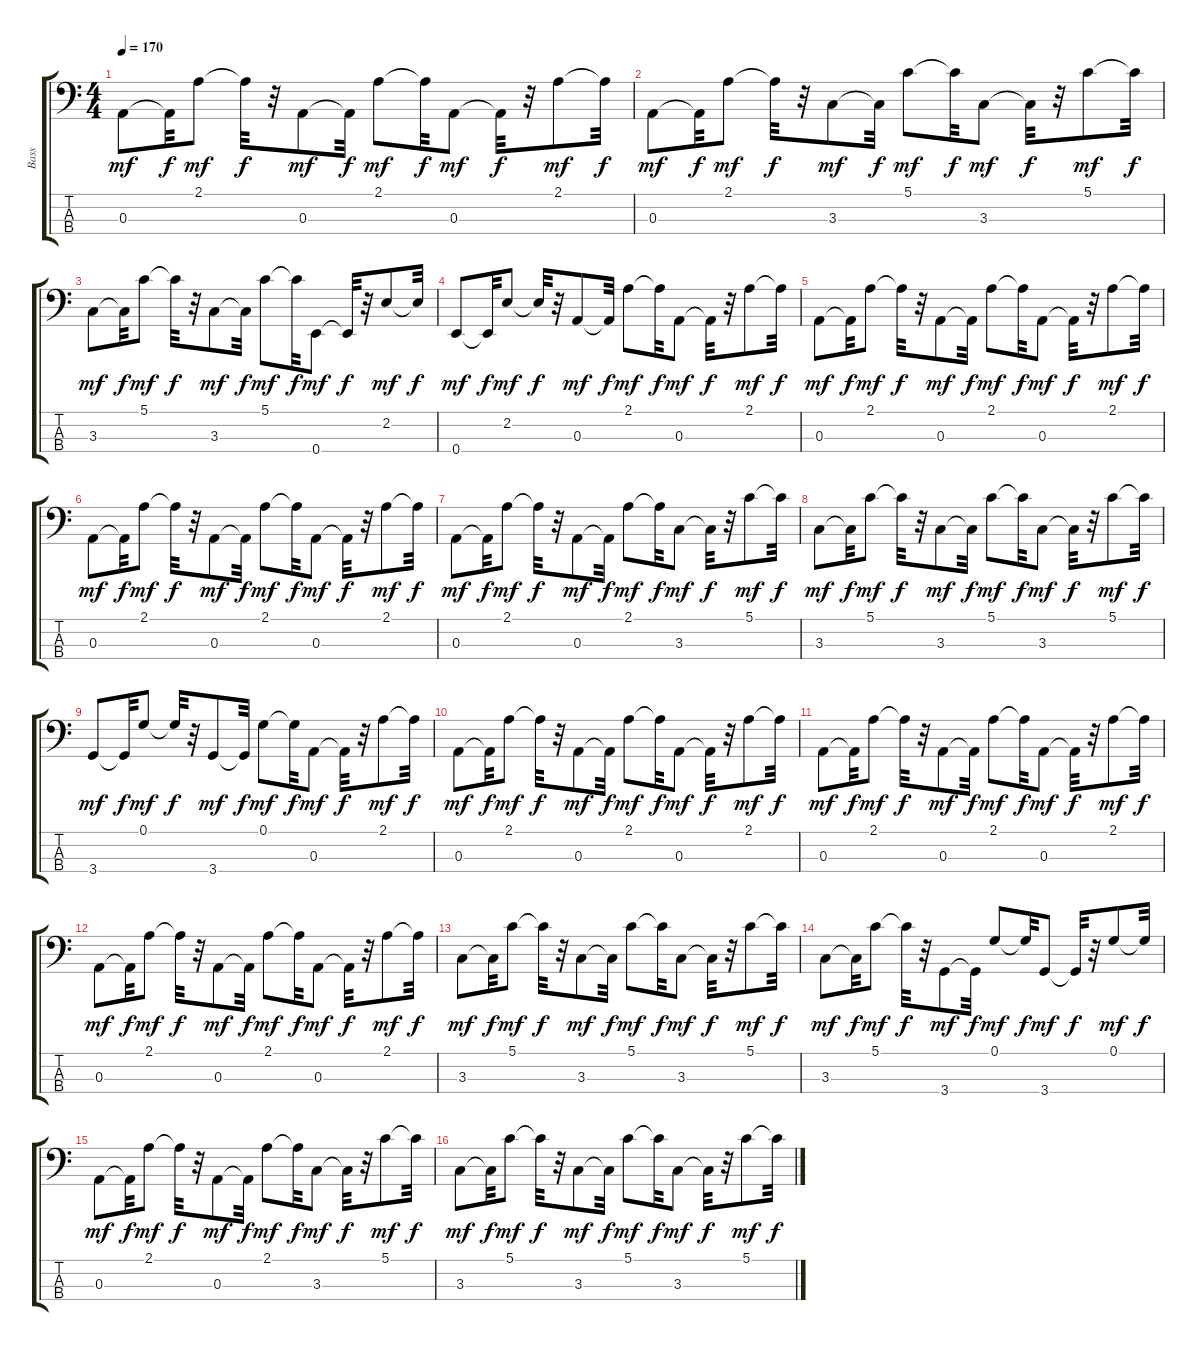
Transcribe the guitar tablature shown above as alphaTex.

\track ("Bass" "Bass") {instrument electricguitarmuted}
\staff {score tabs}
\tuning (G2 D2 A1 E1) {hide}
\ts (4 4)
\tempo 170
\clef f4
\ks c
0.3.8{dy mf} 0.3{t}.32{dy f} 2.1.8{dy mf} 2.1{t}.32{dy f} r.32 0.3.8{dy mf} 0.3{t}.32{dy f} 2.1.8{dy mf} 2.1{t}.32{dy f} 0.3.8{dy mf} 0.3{t}.32{dy f} r.32 2.1.8{dy mf} 2.1{t}.32{dy f} |
0.3.8{dy mf} 0.3{t}.32{dy f} 2.1.8{dy mf} 2.1{t}.32{dy f} r.32 3.3.8{dy mf} 3.3{t}.32{dy f} 5.1.8{dy mf} 5.1{t}.32{dy f} 3.3.8{dy mf} 3.3{t}.32{dy f} r.32 5.1.8{dy mf} 5.1{t}.32{dy f} |
3.3.8{dy mf} 3.3{t}.32{dy f} 5.1.8{dy mf} 5.1{t}.32{dy f} r.32 3.3.8{dy mf} 3.3{t}.32{dy f} 5.1.8{dy mf} 5.1{t}.32{dy f} 0.4.8{dy mf} 0.4{t}.32{dy f} r.32 2.2.8{dy mf} 2.2{t}.32{dy f} |
0.4.8{dy mf} 0.4{t}.32{dy f} 2.2.8{dy mf} 2.2{t}.32{dy f} r.32 0.3.8{dy mf} 0.3{t}.32{dy f} 2.1.8{dy mf} 2.1{t}.32{dy f} 0.3.8{dy mf} 0.3{t}.32{dy f} r.32 2.1.8{dy mf} 2.1{t}.32{dy f} |
0.3.8{dy mf} 0.3{t}.32{dy f} 2.1.8{dy mf} 2.1{t}.32{dy f} r.32 0.3.8{dy mf} 0.3{t}.32{dy f} 2.1.8{dy mf} 2.1{t}.32{dy f} 0.3.8{dy mf} 0.3{t}.32{dy f} r.32 2.1.8{dy mf} 2.1{t}.32{dy f} |
0.3.8{dy mf} 0.3{t}.32{dy f} 2.1.8{dy mf} 2.1{t}.32{dy f} r.32 0.3.8{dy mf} 0.3{t}.32{dy f} 2.1.8{dy mf} 2.1{t}.32{dy f} 0.3.8{dy mf} 0.3{t}.32{dy f} r.32 2.1.8{dy mf} 2.1{t}.32{dy f} |
0.3.8{dy mf} 0.3{t}.32{dy f} 2.1.8{dy mf} 2.1{t}.32{dy f} r.32 0.3.8{dy mf} 0.3{t}.32{dy f} 2.1.8{dy mf} 2.1{t}.32{dy f} 3.3.8{dy mf} 3.3{t}.32{dy f} r.32 5.1.8{dy mf} 5.1{t}.32{dy f} |
3.3.8{dy mf} 3.3{t}.32{dy f} 5.1.8{dy mf} 5.1{t}.32{dy f} r.32 3.3.8{dy mf} 3.3{t}.32{dy f} 5.1.8{dy mf} 5.1{t}.32{dy f} 3.3.8{dy mf} 3.3{t}.32{dy f} r.32 5.1.8{dy mf} 5.1{t}.32{dy f} |
3.4.8{dy mf} 3.4{t}.32{dy f} 0.1.8{dy mf} 0.1{t}.32{dy f} r.32 3.4.8{dy mf} 3.4{t}.32{dy f} 0.1.8{dy mf} 0.1{t}.32{dy f} 0.3.8{dy mf} 0.3{t}.32{dy f} r.32 2.1.8{dy mf} 2.1{t}.32{dy f} |
0.3.8{dy mf} 0.3{t}.32{dy f} 2.1.8{dy mf} 2.1{t}.32{dy f} r.32 0.3.8{dy mf} 0.3{t}.32{dy f} 2.1.8{dy mf} 2.1{t}.32{dy f} 0.3.8{dy mf} 0.3{t}.32{dy f} r.32 2.1.8{dy mf} 2.1{t}.32{dy f} |
0.3.8{dy mf} 0.3{t}.32{dy f} 2.1.8{dy mf} 2.1{t}.32{dy f} r.32 0.3.8{dy mf} 0.3{t}.32{dy f} 2.1.8{dy mf} 2.1{t}.32{dy f} 0.3.8{dy mf} 0.3{t}.32{dy f} r.32 2.1.8{dy mf} 2.1{t}.32{dy f} |
0.3.8{dy mf} 0.3{t}.32{dy f} 2.1.8{dy mf} 2.1{t}.32{dy f} r.32 0.3.8{dy mf} 0.3{t}.32{dy f} 2.1.8{dy mf} 2.1{t}.32{dy f} 0.3.8{dy mf} 0.3{t}.32{dy f} r.32 2.1.8{dy mf} 2.1{t}.32{dy f} |
3.3.8{dy mf} 3.3{t}.32{dy f} 5.1.8{dy mf} 5.1{t}.32{dy f} r.32 3.3.8{dy mf} 3.3{t}.32{dy f} 5.1.8{dy mf} 5.1{t}.32{dy f} 3.3.8{dy mf} 3.3{t}.32{dy f} r.32 5.1.8{dy mf} 5.1{t}.32{dy f} |
3.3.8{dy mf} 3.3{t}.32{dy f} 5.1.8{dy mf} 5.1{t}.32{dy f} r.32 3.4.8{dy mf} 3.4{t}.32{dy f} 0.1.8{dy mf} 0.1{t}.32{dy f} 3.4.8{dy mf} 3.4{t}.32{dy f} r.32 0.1.8{dy mf} 0.1{t}.32{dy f} |
0.3.8{dy mf} 0.3{t}.32{dy f} 2.1.8{dy mf} 2.1{t}.32{dy f} r.32 0.3.8{dy mf} 0.3{t}.32{dy f} 2.1.8{dy mf} 2.1{t}.32{dy f} 3.3.8{dy mf} 3.3{t}.32{dy f} r.32 5.1.8{dy mf} 5.1{t}.32{dy f} |
3.3.8{dy mf} 3.3{t}.32{dy f} 5.1.8{dy mf} 5.1{t}.32{dy f} r.32 3.3.8{dy mf} 3.3{t}.32{dy f} 5.1.8{dy mf} 5.1{t}.32{dy f} 3.3.8{dy mf} 3.3{t}.32{dy f} r.32 5.1.8{dy mf} 5.1{t}.32{dy f}
